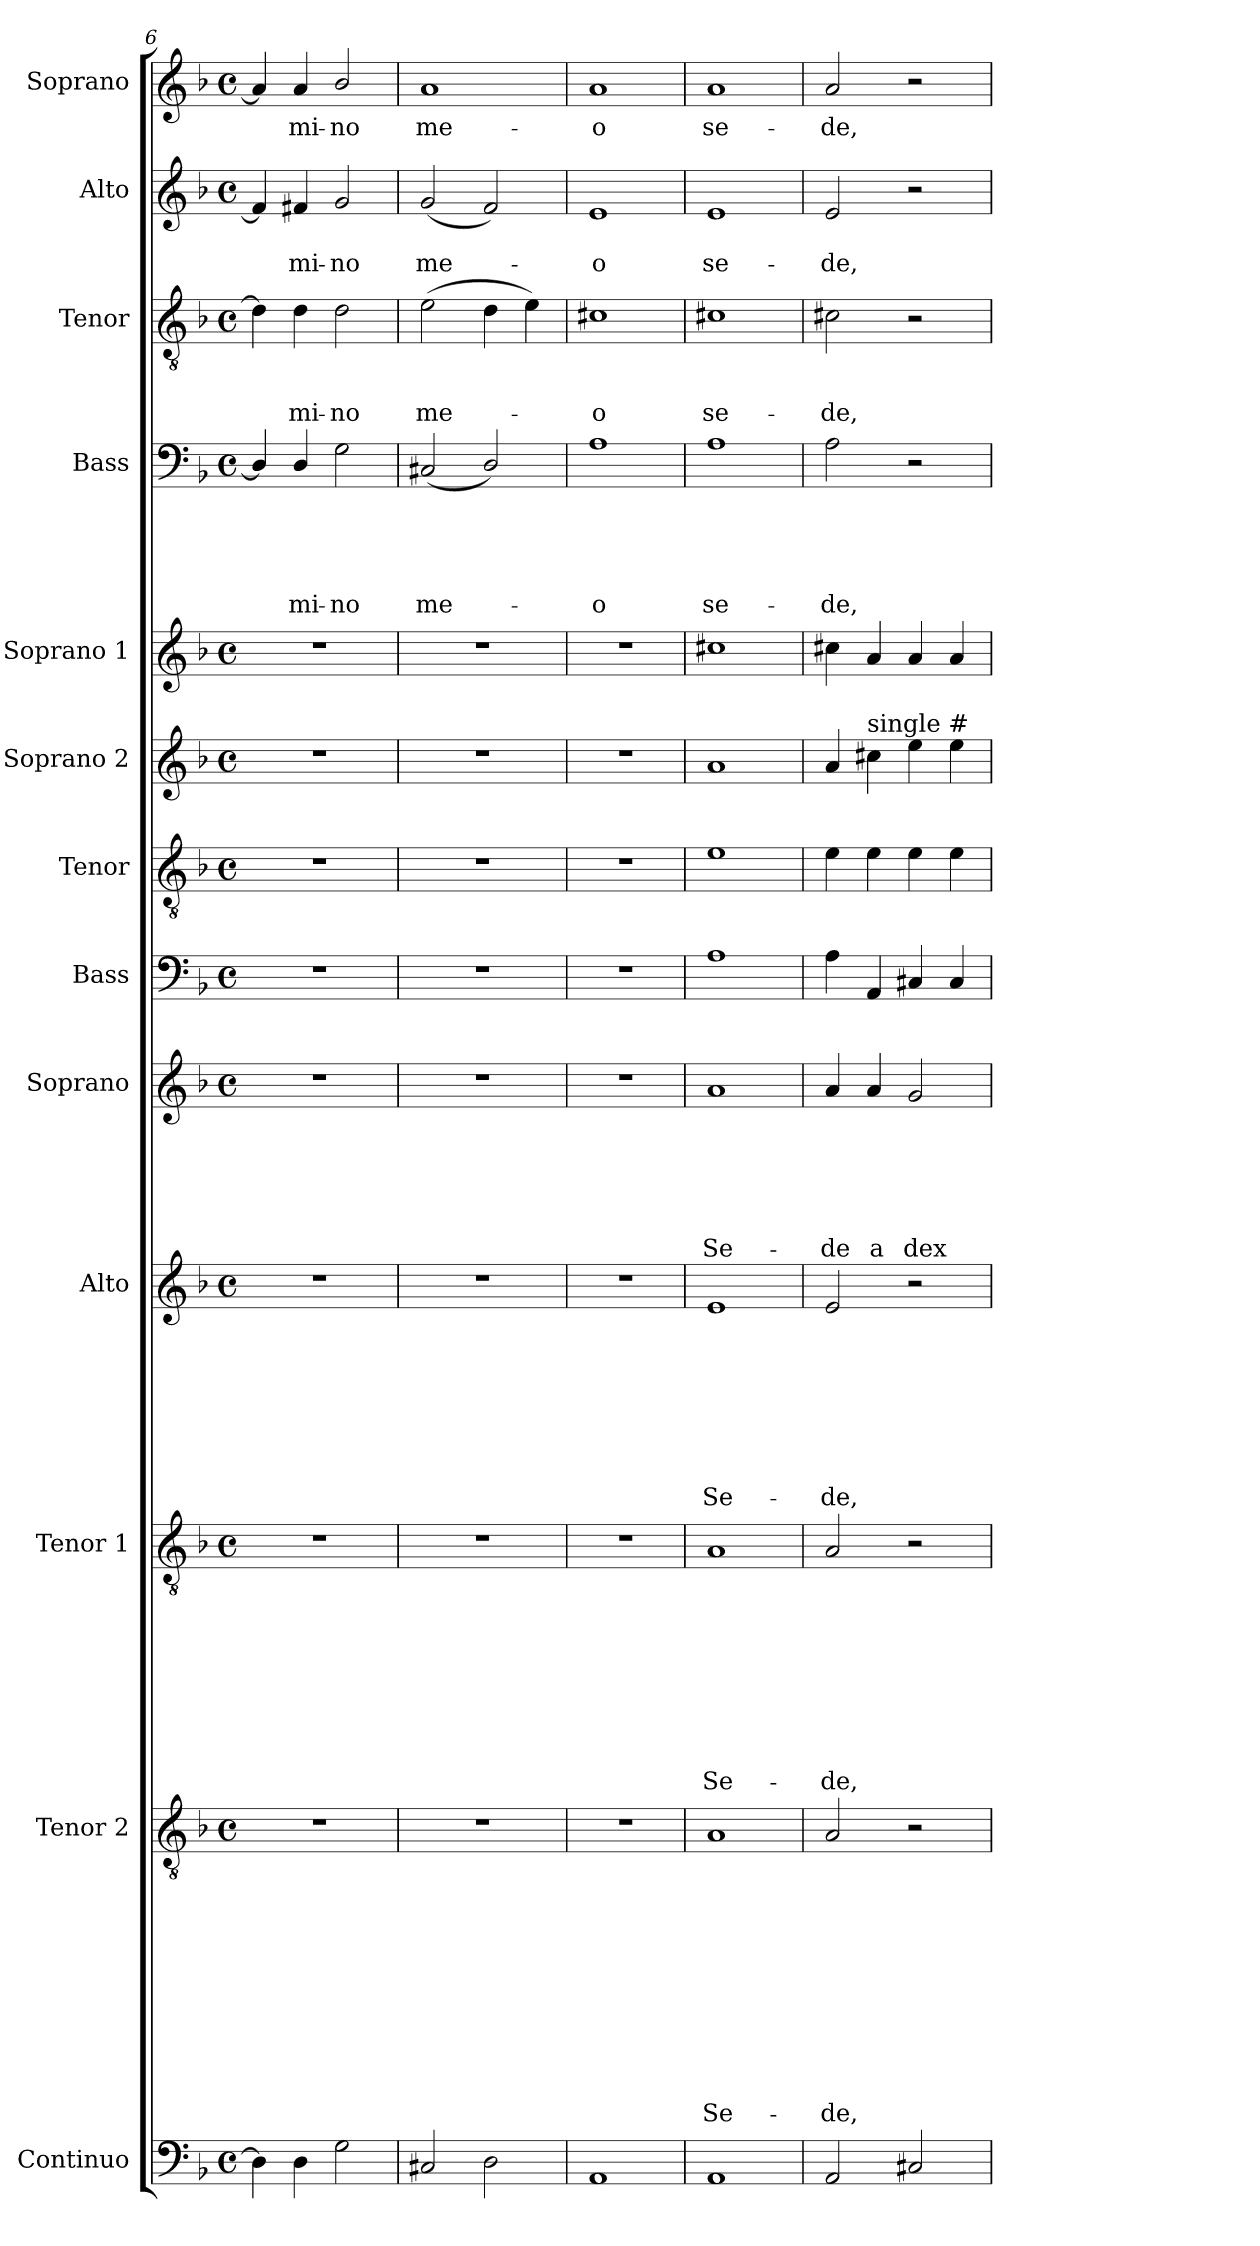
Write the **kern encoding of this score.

**kern	**kern	**text	**text	**text	**text	**text	**text	**text	**text	**text	**text	**text	**kern	**text	**text	**text	**text	**text	**text	**text	**text	**text	**kern	**text	**text	**text	**text	**text	**text	**text	**text	**kern	**text	**text	**text	**text	**text	**text	**kern	**kern	**kern	**kern	**kern	**text	**text	**text	**text	**text	**kern	**text	**text	**text	**kern	**text	**text	**kern	**text
*part13	*part12	*part12	*part12	*part12	*part12	*part12	*part12	*part12	*part12	*part12	*part12	*part12	*part11	*part11	*part11	*part11	*part11	*part11	*part11	*part11	*part11	*part11	*part10	*part10	*part10	*part10	*part10	*part10	*part10	*part10	*part10	*part9	*part9	*part9	*part9	*part9	*part9	*part9	*part8	*part7	*part6	*part5	*part4	*part4	*part4	*part4	*part4	*part4	*part3	*part3	*part3	*part3	*part2	*part2	*part2	*part1	*part1
*staff13	*staff12	*staff12	*staff12	*staff12	*staff12	*staff12	*staff12	*staff12	*staff12	*staff12	*staff12	*staff12	*staff11	*staff11	*staff11	*staff11	*staff11	*staff11	*staff11	*staff11	*staff11	*staff11	*staff10	*staff10	*staff10	*staff10	*staff10	*staff10	*staff10	*staff10	*staff10	*staff9	*staff9	*staff9	*staff9	*staff9	*staff9	*staff9	*staff8	*staff7	*staff6	*staff5	*staff4	*staff4	*staff4	*staff4	*staff4	*staff4	*staff3	*staff3	*staff3	*staff3	*staff2	*staff2	*staff2	*staff1	*staff1
*I"Continuo	*I"Tenor 2	*	*	*	*	*	*	*	*	*	*	*	*I"Tenor 1	*	*	*	*	*	*	*	*	*	*I"Alto	*	*	*	*	*	*	*	*	*I"Soprano	*	*	*	*	*	*	*I"Bass	*I"Tenor	*I"Soprano 2	*I"Soprano 1	*I"Bass	*	*	*	*	*	*I"Tenor	*	*	*	*I"Alto	*	*	*I"Soprano	*
*I'Cont.	*I'T2.	*	*	*	*	*	*	*	*	*	*	*	*I'T1 .	*	*	*	*	*	*	*	*	*	*I'A.	*	*	*	*	*	*	*	*	*I'S.	*	*	*	*	*	*	*I'B.	*I'T.	*I'S2.	*I'S1 .	*I'B.	*	*	*	*	*	*I'T.	*	*	*	*I'A.	*	*	*I'S.	*
*clefF4	*clefGv2	*	*	*	*	*	*	*	*	*	*	*	*clefGv2	*	*	*	*	*	*	*	*	*	*clefG2	*	*	*	*	*	*	*	*	*clefG2	*	*	*	*	*	*	*clefF4	*clefGv2	*clefG2	*clefG2	*clefF4	*	*	*	*	*	*clefGv2	*	*	*	*clefG2	*	*	*clefG2	*
*	*	*	*	*	*	*	*	*	*	*	*	*	*	*	*	*	*	*	*	*	*	*	*	*	*	*	*	*	*	*	*	*	*	*	*	*	*	*	*ITrd7c12	*	*	*	*	*	*	*	*	*	*	*	*	*	*	*	*	*	*
*k[b-]	*k[b-]	*	*	*	*	*	*	*	*	*	*	*	*k[b-]	*	*	*	*	*	*	*	*	*	*k[b-]	*	*	*	*	*	*	*	*	*k[b-]	*	*	*	*	*	*	*k[b-]	*k[b-]	*k[b-]	*k[b-]	*k[b-]	*	*	*	*	*	*k[b-]	*	*	*	*k[b-]	*	*	*k[b-]	*
*F:	*F:	*	*	*	*	*	*	*	*	*	*	*	*F:	*	*	*	*	*	*	*	*	*	*F:	*	*	*	*	*	*	*	*	*F:	*	*	*	*	*	*	*F:	*F:	*F:	*F:	*F:	*	*	*	*	*	*F:	*	*	*	*F:	*	*	*F:	*
*M4/4	*M4/4	*	*	*	*	*	*	*	*	*	*	*	*M4/4	*	*	*	*	*	*	*	*	*	*M4/4	*	*	*	*	*	*	*	*	*M4/4	*	*	*	*	*	*	*M4/4	*M4/4	*M4/4	*M4/4	*M4/4	*	*	*	*	*	*M4/4	*	*	*	*M4/4	*	*	*M4/4	*
*met(c)	*met(c)	*	*	*	*	*	*	*	*	*	*	*	*met(c)	*	*	*	*	*	*	*	*	*	*met(c)	*	*	*	*	*	*	*	*	*met(c)	*	*	*	*	*	*	*met(c)	*met(c)	*met(c)	*met(c)	*met(c)	*	*	*	*	*	*met(c)	*	*	*	*met(c)	*	*	*met(c)	*
=6	=6	=6	=6	=6	=6	=6	=6	=6	=6	=6	=6	=6	=6	=6	=6	=6	=6	=6	=6	=6	=6	=6	=6	=6	=6	=6	=6	=6	=6	=6	=6	=6	=6	=6	=6	=6	=6	=6	=6	=6	=6	=6	=6	=6	=6	=6	=6	=6	=6	=6	=6	=6	=6	=6	=6	=6	=6
4D\]	1r	.	.	.	.	.	.	.	.	.	.	.	1r	.	.	.	.	.	.	.	.	.	1r	.	.	.	.	.	.	.	.	1r	.	.	.	.	.	.	1r	1r	1r	1r	4D/]	.	.	.	.	.	4d\]	.	.	.	4f#/]	.	.	4a/]	.
!	!	!	!	!	!	!	!	!	!	!	!	!	!	!	!	!	!	!	!	!	!	!	!	!	!	!	!	!	!	!	!	!	!	!	!	!	!	!	!	!	!	!	!	!	!	!	!	!LO:LY:b	!	!	!	!LO:LY:b	!	!	!LO:LY:b	!	!LO:LY:b
4D\	.	.	.	.	.	.	.	.	.	.	.	.	.	.	.	.	.	.	.	.	.	.	.	.	.	.	.	.	.	.	.	.	.	.	.	.	.	.	.	.	.	.	4D/	.	.	.	.	-mi-	4d\	.	.	-mi-	4f#X/	.	-mi-	4a/	-mi-
!	!	!	!	!	!	!	!	!	!	!	!	!	!	!	!	!	!	!	!	!	!	!	!	!	!	!	!	!	!	!	!	!	!	!	!	!	!	!	!	!	!	!	!	!	!	!	!	!LO:LY:b	!	!	!	!LO:LY:b	!	!	!LO:LY:b	!	!LO:LY:b
2G\	.	.	.	.	.	.	.	.	.	.	.	.	.	.	.	.	.	.	.	.	.	.	.	.	.	.	.	.	.	.	.	.	.	.	.	.	.	.	.	.	.	.	2G\	.	.	.	.	-no	2d\	.	.	-no	2g/	.	-no	2b-/	-no
=7	=7	=7	=7	=7	=7	=7	=7	=7	=7	=7	=7	=7	=7	=7	=7	=7	=7	=7	=7	=7	=7	=7	=7	=7	=7	=7	=7	=7	=7	=7	=7	=7	=7	=7	=7	=7	=7	=7	=7	=7	=7	=7	=7	=7	=7	=7	=7	=7	=7	=7	=7	=7	=7	=7	=7	=7	=7
!	!	!	!	!	!	!	!	!	!	!	!	!	!	!	!	!	!	!	!	!	!	!	!	!	!	!	!	!	!	!	!	!	!	!	!	!	!	!	!	!	!	!	!	!	!	!	!	!LO:LY:b	!	!	!	!LO:LY:b	!	!	!LO:LY:b	!	!LO:LY:b
2C#X/	1r	.	.	.	.	.	.	.	.	.	.	.	1r	.	.	.	.	.	.	.	.	.	1r	.	.	.	.	.	.	.	.	1r	.	.	.	.	.	.	1r	1r	1r	1r	(<2C#X/	.	.	.	.	me-	(>2e\	.	.	me-	(<2g/	.	me-	1a	me-
2D\	.	.	.	.	.	.	.	.	.	.	.	.	.	.	.	.	.	.	.	.	.	.	.	.	.	.	.	.	.	.	.	.	.	.	.	.	.	.	.	.	.	.	2D/)	.	.	.	.	.	4d\	.	.	.	2f/)	.	.	.	.
.	.	.	.	.	.	.	.	.	.	.	.	.	.	.	.	.	.	.	.	.	.	.	.	.	.	.	.	.	.	.	.	.	.	.	.	.	.	.	.	.	.	.	.	.	.	.	.	.	4e\)	.	.	.	.	.	.	.	.
=8	=8	=8	=8	=8	=8	=8	=8	=8	=8	=8	=8	=8	=8	=8	=8	=8	=8	=8	=8	=8	=8	=8	=8	=8	=8	=8	=8	=8	=8	=8	=8	=8	=8	=8	=8	=8	=8	=8	=8	=8	=8	=8	=8	=8	=8	=8	=8	=8	=8	=8	=8	=8	=8	=8	=8	=8	=8
!	!	!	!	!	!	!	!	!	!	!	!	!	!	!	!	!	!	!	!	!	!	!	!	!	!	!	!	!	!	!	!	!	!	!	!	!	!	!	!	!	!	!	!	!	!	!	!	!LO:LY:b	!	!	!	!LO:LY:b	!	!	!LO:LY:b	!	!LO:LY:b
1AA	1r	.	.	.	.	.	.	.	.	.	.	.	1r	.	.	.	.	.	.	.	.	.	1r	.	.	.	.	.	.	.	.	1r	.	.	.	.	.	.	1r	1r	1r	1r	1A	.	.	.	.	-o	1c#X	.	.	-o	1e	.	-o	1a	-o
!!LO:PB:g=z
=9	=9	=9	=9	=9	=9	=9	=9	=9	=9	=9	=9	=9	=9	=9	=9	=9	=9	=9	=9	=9	=9	=9	=9	=9	=9	=9	=9	=9	=9	=9	=9	=9	=9	=9	=9	=9	=9	=9	=9	=9	=9	=9	=9	=9	=9	=9	=9	=9	=9	=9	=9	=9	=9	=9	=9	=9	=9
!	!	!	!	!	!	!	!	!	!	!	!	!LO:LY:b	!	!	!	!	!	!	!	!	!	!LO:LY:b	!	!	!	!	!	!	!	!	!LO:LY:b	!	!	!	!	!	!	!LO:LY:b	!	!	!	!	!	!	!	!	!	!LO:LY:b	!	!	!	!LO:LY:b	!	!	!LO:LY:b	!	!LO:LY:b
1AA	1A	.	.	.	.	.	.	.	.	.	.	Se-	1A	.	.	.	.	.	.	.	.	Se-	1e	.	.	.	.	.	.	.	Se-	1a	.	.	.	.	.	Se-	1AA	1e	1a	1cc#X	1A	.	.	.	.	se-	1c#X	.	.	se-	1e	.	se-	1a	se-
=10	=10	=10	=10	=10	=10	=10	=10	=10	=10	=10	=10	=10	=10	=10	=10	=10	=10	=10	=10	=10	=10	=10	=10	=10	=10	=10	=10	=10	=10	=10	=10	=10	=10	=10	=10	=10	=10	=10	=10	=10	=10	=10	=10	=10	=10	=10	=10	=10	=10	=10	=10	=10	=10	=10	=10	=10	=10
!	!	!	!	!	!	!	!	!	!	!	!	!LO:LY:b	!	!	!	!	!	!	!	!	!	!LO:LY:b	!	!	!	!	!	!	!	!	!LO:LY:b	!	!	!	!	!	!	!LO:LY:b	!	!	!	!	!	!	!	!	!	!LO:LY:b	!	!	!	!LO:LY:b	!	!	!LO:LY:b	!	!LO:LY:b
2AA/	2A/	.	.	.	.	.	.	.	.	.	.	-de,	2A/	.	.	.	.	.	.	.	.	-de,	2e/	.	.	.	.	.	.	.	-de,	4a/	.	.	.	.	.	-de	4AA\	4e\	4a/	4cc#X\	2A\	.	.	.	.	-de,	2c#X\	.	.	-de,	2e/	.	-de,	2a/	-de,
!	!	!	!	!	!	!	!	!	!	!	!	!	!	!	!	!	!	!	!	!	!	!	!	!	!	!	!	!	!	!	!	!	!	!	!	!	!	!	!	!	!LO:TX:a:t=single #	!	!	!	!	!	!	!	!	!	!	!	!	!	!	!	!
!	!	!	!	!	!	!	!	!	!	!	!	!	!	!	!	!	!	!	!	!	!	!	!	!	!	!	!	!	!	!	!	!	!	!	!	!	!	!LO:LY:b	!	!	!	!	!	!	!	!	!	!	!	!	!	!	!	!	!	!	!
.	.	.	.	.	.	.	.	.	.	.	.	.	.	.	.	.	.	.	.	.	.	.	.	.	.	.	.	.	.	.	.	4a/	.	.	.	.	.	a	4AAA/	4e\	4cc#\	4a/	.	.	.	.	.	.	.	.	.	.	.	.	.	.	.
!	!	!	!	!	!	!	!	!	!	!	!	!	!	!	!	!	!	!	!	!	!	!	!	!	!	!	!	!	!	!	!	!	!	!	!	!	!	!LO:LY:b	!	!	!	!	!	!	!	!	!	!	!	!	!	!	!	!	!	!	!
2C#X/	2r	.	.	.	.	.	.	.	.	.	.	.	2r	.	.	.	.	.	.	.	.	.	2r	.	.	.	.	.	.	.	.	2g/	.	.	.	.	.	dex-	4CC#X/	4e\	4ee\	4a/	2r	.	.	.	.	.	2r	.	.	.	2r	.	.	2r	.
.	.	.	.	.	.	.	.	.	.	.	.	.	.	.	.	.	.	.	.	.	.	.	.	.	.	.	.	.	.	.	.	.	.	.	.	.	.	.	4CC#/	4e\	4ee\	4a/	.	.	.	.	.	.	.	.	.	.	.	.	.	.	.
=	=	=	=	=	=	=	=	=	=	=	=	=	=	=	=	=	=	=	=	=	=	=	=	=	=	=	=	=	=	=	=	=	=	=	=	=	=	=	=	=	=	=	=	=	=	=	=	=	=	=	=	=	=	=	=	=	=
*-	*-	*-	*-	*-	*-	*-	*-	*-	*-	*-	*-	*-	*-	*-	*-	*-	*-	*-	*-	*-	*-	*-	*-	*-	*-	*-	*-	*-	*-	*-	*-	*-	*-	*-	*-	*-	*-	*-	*-	*-	*-	*-	*-	*-	*-	*-	*-	*-	*-	*-	*-	*-	*-	*-	*-	*-	*-
